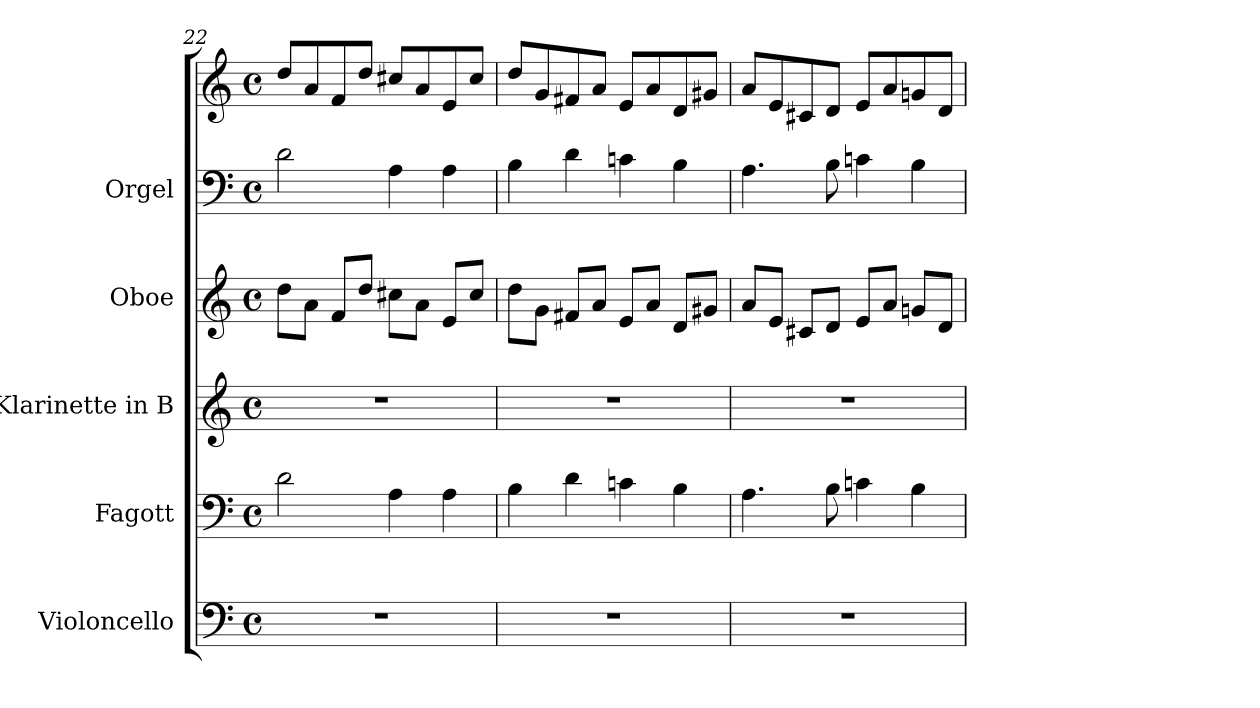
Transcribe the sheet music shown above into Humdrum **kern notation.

**kern	**kern	**kern	**kern	**kern	**kern
*part5	*part4	*part3	*part2	*part1	*part1
*staff6	*staff5	*staff4	*staff3	*staff2	*staff1
*I"Violoncello	*I"Fagott	*I"Klarinette in B	*I"Oboe	*I"Orgel	*
*I'Vc.	*I'Fgt.	*	*I'Ob.	*	*
*clefF4	*clefF4	*clefG2	*clefG2	*clefF4	*clefG2
*	*	*ITrd1c2	*	*	*
*k[]	*k[]	*k[b-e-]	*k[]	*k[]	*k[]
*M4/4	*M4/4	*M4/4	*M4/4	*M4/4	*M4/4
*met(c)	*met(c)	*met(c)	*met(c)	*met(c)	*met(c)
=22	=22	=22	=22	=22	=22
1r	2d\	1r	8dd\L	2di\	8dd/L
.	.	.	8a\J	.	8a/
.	.	.	8f/L	.	8f/
.	.	.	8dd/J	.	8dd/J
.	4A\	.	8cc#X\L	4Ai\	8cc#X/L
.	.	.	8a\J	.	8a/
.	4A\	.	8e/L	4Ai\	8e/
.	.	.	8cc#/J	.	8cc#/J
=23	=23	=23	=23	=23	=23
1r	4B\	1r	8dd\L	4Bi\	8dd/L
.	.	.	8g\J	.	8g/
.	4d\	.	8f#X/L	4di\	8f#X/
.	.	.	8a/J	.	8a/J
.	4cn\	.	8e/L	4cni\	8e/L
.	.	.	8a/J	.	8a/
.	4B\	.	8d/L	4Bi\	8d/
.	.	.	8g#X/J	.	8g#X/J
=24	=24	=24	=24	=24	=24
1r	4.A\	1r	8a/L	4.Ai\	8a/L
.	.	.	8e/J	.	8e/
.	.	.	8c#X/L	.	8c#X/
.	8B\	.	8d/J	8Bi\	8d/J
.	4cn\	.	8e/L	4cni\	8e/L
.	.	.	8a/J	.	8a/
.	4B\	.	8gn/L	4Bi\	8gn/
.	.	.	8d/J	.	8d/J
=	=	=	=	=	=
*-	*-	*-	*-	*-	*-
